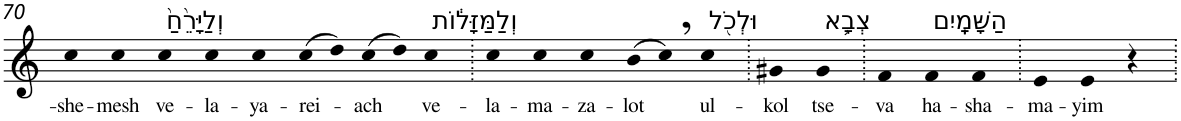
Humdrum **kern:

**kern	**text
*part1	*part1
*staff1	*staff1
*I"Piano	*
*I'Pno	*
!!LO:PB:g=z
*clefG2	*
*k[]	*
=70	=70
!	!LO:LY:b
4cc	-she-
!	!LO:LY:b
4cc	-mesh
!LO:TX:a:t=וְלַיָּרֵ֙חַ֙	!
!	!LO:LY:b
4cc	ve-
!	!LO:LY:b
4cc	-la-
!	!LO:LY:b
4cc	-ya-
!	!LO:LY:b
(>8cc	-rei-
8dd)	.
!	!LO:LY:b
(>8cc	-ach
8dd)	.
!LO:TX:a:t=וְלַמַּזָּל֔וֹת	!
!	!LO:LY:b
4cc	ve-
=71.	=71.
!	!LO:LY:b
4cc	-la-
!	!LO:LY:b
4cc	-ma-
!	!LO:LY:b
4cc	-za-
!	!LO:LY:b
(>8b	-lot
8cc,)	.
!LO:TX:a:t=וּלְכֹ֖ל	!
!	!LO:LY:b
4cc	ul-
=72.	=72.
!	!LO:LY:b
4g#X	-kol
!LO:TX:a:t=צְבָ֥א	!
!	!LO:LY:b
4g#	tse-
=73.	=73.
!	!LO:LY:b
4f	-va
!LO:TX:a:t=הַשָּׁמָֽיִם	!
!	!LO:LY:b
4f	ha-
!	!LO:LY:b
4f	-sha-
=74.	=74.
!	!LO:LY:b
4e	-ma-
!	!LO:LY:b
4e	-yim
4r	.
=.	=.
*-	*-
